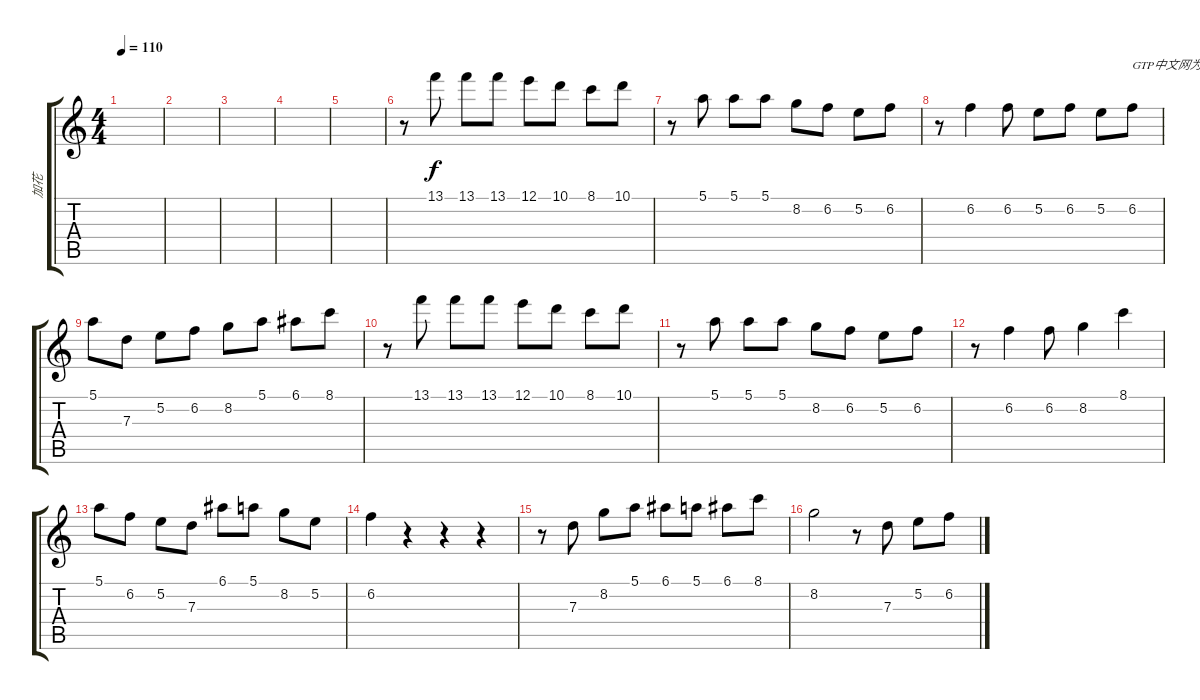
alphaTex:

\track ("加花" "加花") {instrument electricguitarjazz}
\staff {score tabs}
\tuning (E4 B3 G3 D3 A2 E2) {hide}
\ts (4 4)
\tempo 110
\clef g2
\ks c
|
|
|
|
|
r.8 13.1.8 13.1.8 13.1.8 12.1.8 10.1.8 8.1.8 10.1.8 |
r.8 5.1.8 5.1.8 5.1.8 8.2.8 6.2.8 5.2.8 6.2.8 |
r.8 6.2.4 6.2.8 5.2.8 6.2.8 5.2.8 6.2.8{txt "GTP中文网为您提供优秀的谱子"} |
5.1.8 7.3.8 5.2.8 6.2.8 8.2.8 5.1.8 6.1.8 8.1.8 |
r.8 13.1.8 13.1.8 13.1.8 12.1.8 10.1.8 8.1.8 10.1.8 |
r.8 5.1.8 5.1.8 5.1.8 8.2.8 6.2.8 5.2.8 6.2.8 |
r.8 6.2.4 6.2.8 8.2.4 8.1.4 |
5.1.8 6.2.8 5.2.8 7.3.8 6.1.8 5.1.8 8.2.8 5.2.8 |
6.2.4 r.4 r.4 r.4 |
r.8 7.3.8 8.2.8 5.1.8 6.1.8 5.1.8 6.1.8 8.1.8 |
8.2.2 r.8 7.3.8 5.2.8 6.2.8
